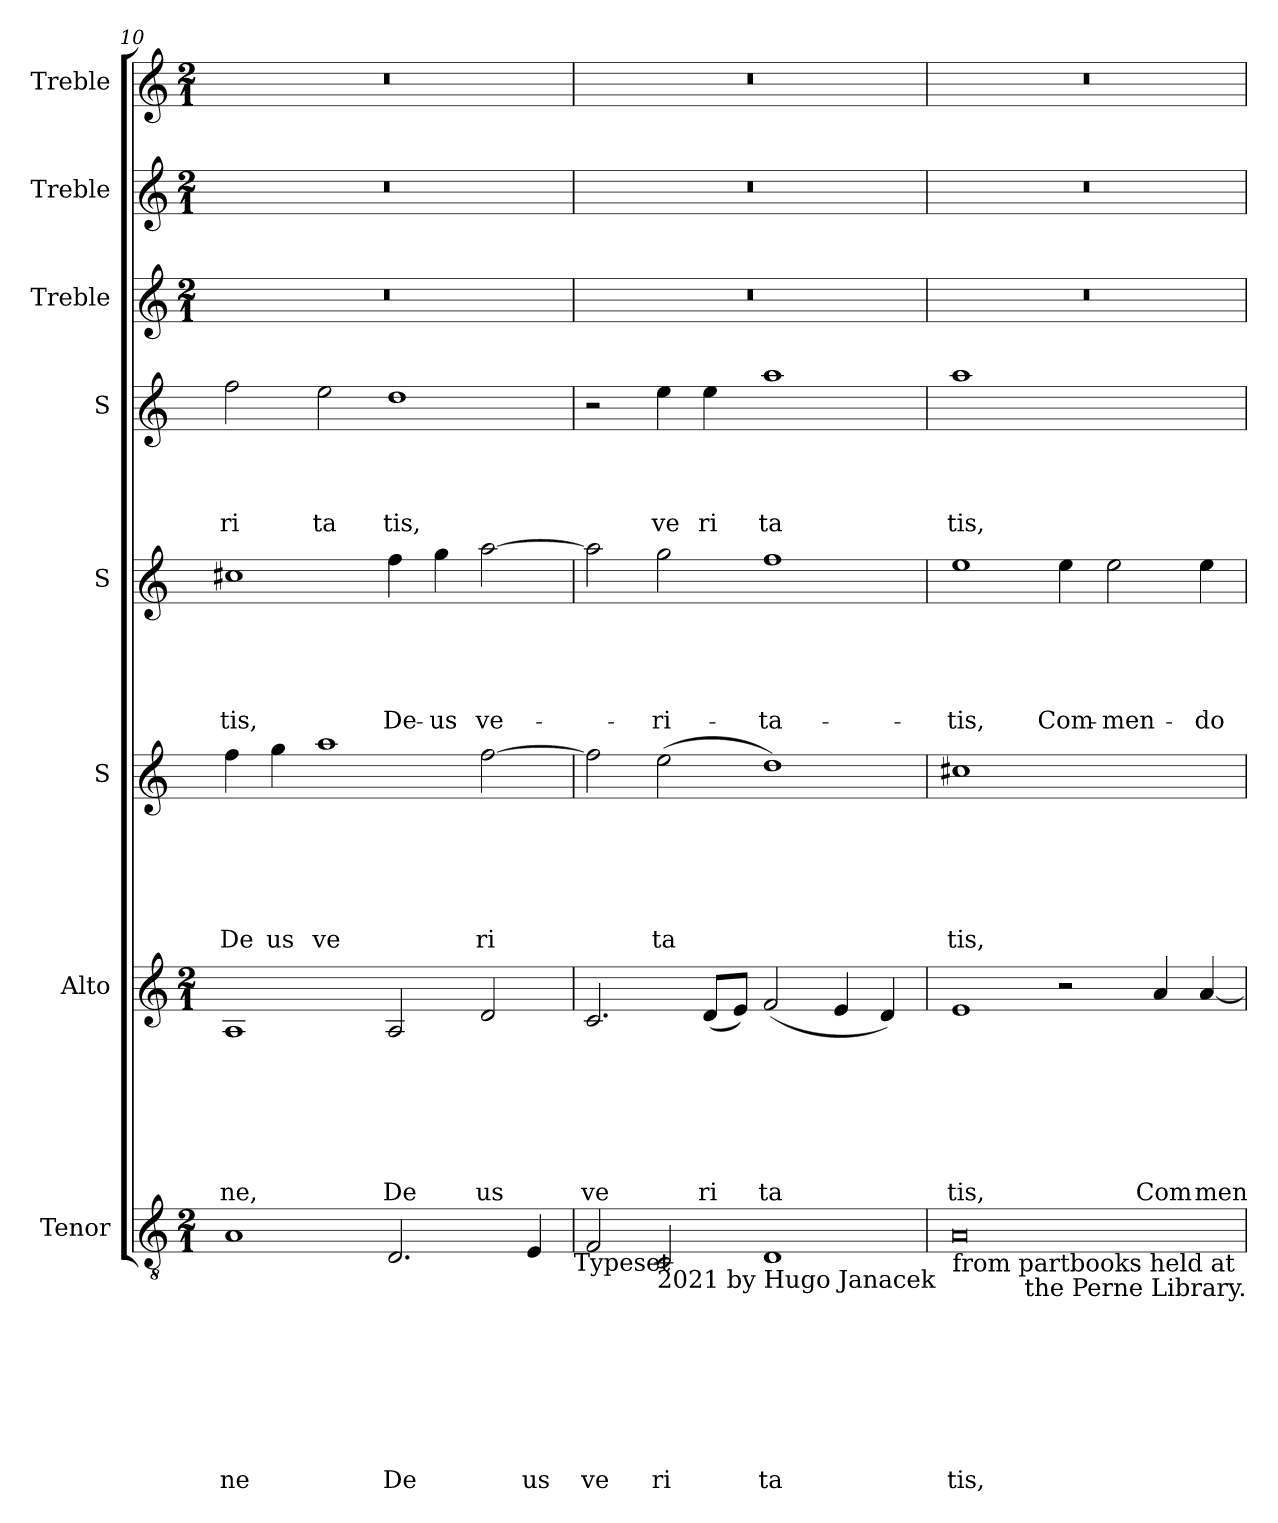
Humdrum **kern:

**kern	**text	**text	**text	**text	**text	**text	**text	**text	**kern	**text	**text	**text	**text	**text	**text	**text	**kern	**text	**text	**text	**text	**text	**text	**kern	**text	**text	**text	**text	**text	**kern	**text	**text	**text	**text	**kern	**kern	**kern
*part8	*part8	*part8	*part8	*part8	*part8	*part8	*part8	*part8	*part7	*part7	*part7	*part7	*part7	*part7	*part7	*part7	*part6	*part6	*part6	*part6	*part6	*part6	*part6	*part5	*part5	*part5	*part5	*part5	*part5	*part4	*part4	*part4	*part4	*part4	*part3	*part2	*part1
*staff8	*staff8	*staff8	*staff8	*staff8	*staff8	*staff8	*staff8	*staff8	*staff7	*staff7	*staff7	*staff7	*staff7	*staff7	*staff7	*staff7	*staff6	*staff6	*staff6	*staff6	*staff6	*staff6	*staff6	*staff5	*staff5	*staff5	*staff5	*staff5	*staff5	*staff4	*staff4	*staff4	*staff4	*staff4	*staff3	*staff2	*staff1
*I"Tenor	*	*	*	*	*	*	*	*	*I"Alto	*	*	*	*	*	*	*	*I"S	*	*	*	*	*	*	*I"S	*	*	*	*	*	*I"S	*	*	*	*	*I"Treble	*I"Treble	*I"Treble
*I'T	*	*	*	*	*	*	*	*	*I'A	*	*	*	*	*	*	*	*I'S	*	*	*	*	*	*	*	*	*	*	*	*	*I'S	*	*	*	*	*	*	*
!!LO:LB:g=z
*clefGv2	*	*	*	*	*	*	*	*	*clefG2	*	*	*	*	*	*	*	*clefG2	*	*	*	*	*	*	*clefG2	*	*	*	*	*	*clefG2	*	*	*	*	*clefG2	*clefG2	*clefG2
*k[]	*	*	*	*	*	*	*	*	*k[]	*	*	*	*	*	*	*	*k[]	*	*	*	*	*	*	*k[]	*	*	*	*	*	*k[]	*	*	*	*	*k[]	*k[]	*k[]
*C:	*	*	*	*	*	*	*	*	*C:	*	*	*	*	*	*	*	*C:	*	*	*	*	*	*	*C:	*	*	*	*	*	*C:	*	*	*	*	*C:	*C:	*C:
*M2/1	*	*	*	*	*	*	*	*	*M2/1	*	*	*	*	*	*	*	*	*	*	*	*	*	*	*	*	*	*	*	*	*	*	*	*	*	*M2/1	*M2/1	*M2/1
=10	=10	=10	=10	=10	=10	=10	=10	=10	=10	=10	=10	=10	=10	=10	=10	=10	=10	=10	=10	=10	=10	=10	=10	=10	=10	=10	=10	=10	=10	=10	=10	=10	=10	=10	=10	=10	=10
!	!	!	!	!	!	!	!	!LO:LY:b	!	!	!	!	!	!	!	!LO:LY:b	!	!	!	!	!	!	!LO:LY:b	!	!	!	!	!	!LO:LY:b	!	!	!	!	!LO:LY:b	!	!	!
1A	.	.	.	.	.	.	.	ne	1A	.	.	.	.	.	.	-ne,	4ff\	.	.	.	.	.	De	1cc#X	.	.	.	.	tis,	2ff\	.	.	.	ri	0r	0r	0r
!	!	!	!	!	!	!	!	!	!	!	!	!	!	!	!	!	!	!	!	!	!	!	!LO:LY:b	!	!	!	!	!	!	!	!	!	!	!	!	!	!
.	.	.	.	.	.	.	.	.	.	.	.	.	.	.	.	.	4gg\	.	.	.	.	.	us	.	.	.	.	.	.	.	.	.	.	.	.	.	.
!	!	!	!	!	!	!	!	!	!	!	!	!	!	!	!	!	!	!	!	!	!	!	!LO:LY:b	!	!	!	!	!	!	!	!	!	!	!LO:LY:b	!	!	!
.	.	.	.	.	.	.	.	.	.	.	.	.	.	.	.	.	1aa	.	.	.	.	.	ve	.	.	.	.	.	.	2ee\	.	.	.	ta	.	.	.
!	!	!	!	!	!	!	!	!LO:LY:b	!	!	!	!	!	!	!	!LO:LY:b	!	!	!	!	!	!	!	!	!	!	!	!	!LO:LY:b	!	!	!	!	!LO:LY:b	!	!	!
2.D/	.	.	.	.	.	.	.	De	2A/	.	.	.	.	.	.	De	.	.	.	.	.	.	.	4ff\	.	.	.	.	De-	1dd	.	.	.	tis,	.	.	.
!	!	!	!	!	!	!	!	!	!	!	!	!	!	!	!	!	!	!	!	!	!	!	!	!	!	!	!	!	!LO:LY:b	!	!	!	!	!	!	!	!
.	.	.	.	.	.	.	.	.	.	.	.	.	.	.	.	.	.	.	.	.	.	.	.	4gg\	.	.	.	.	-us	.	.	.	.	.	.	.	.
!	!	!	!	!	!	!	!	!	!	!	!	!	!	!	!	!LO:LY:b	!	!	!	!	!	!	!LO:LY:b	!	!	!	!	!	!LO:LY:b	!	!	!	!	!	!	!	!
.	.	.	.	.	.	.	.	.	2d/	.	.	.	.	.	.	us	[>2ff\	.	.	.	.	.	ri	[>2aa\	.	.	.	.	ve-	.	.	.	.	.	.	.	.
!	!	!	!	!	!	!	!	!LO:LY:b	!	!	!	!	!	!	!	!	!	!	!	!	!	!	!	!	!	!	!	!	!	!	!	!	!	!	!	!	!
4E/	.	.	.	.	.	.	.	us	.	.	.	.	.	.	.	.	.	.	.	.	.	.	.	.	.	.	.	.	.	.	.	.	.	.	.	.	.
!LO:TX:b:t=Typeset	!	!	!	!	!	!	!	!	!	!	!	!	!	!	!	!	!	!	!	!	!	!	!	!	!	!	!	!	!	!	!	!	!	!	!	!	!
=11	=11	=11	=11	=11	=11	=11	=11	=11	=11	=11	=11	=11	=11	=11	=11	=11	=11	=11	=11	=11	=11	=11	=11	=11	=11	=11	=11	=11	=11	=11	=11	=11	=11	=11	=11	=11	=11
!	!	!	!	!	!	!	!	!LO:LY:b	!	!	!	!	!	!	!	!LO:LY:b	!	!	!	!	!	!	!	!	!	!	!	!	!	!	!	!	!	!	!	!	!
2F/	.	.	.	.	.	.	.	ve	2.c/	.	.	.	.	.	.	ve	2ff\]	.	.	.	.	.	.	2aa\]	.	.	.	.	.	2r	.	.	.	.	0r	0r	0r
!LO:TX:b:t=2021 by Hugo Janacek	!	!	!	!	!	!	!	!	!	!	!	!	!	!	!	!	!	!	!	!	!	!	!	!	!	!	!	!	!	!	!	!	!	!	!	!	!
!	!	!	!	!	!	!	!	!LO:LY:b	!	!	!	!	!	!	!	!	!	!	!	!	!	!	!LO:LY:b	!	!	!	!	!	!LO:LY:b	!	!	!	!	!LO:LY:b	!	!	!
2C/	.	.	.	.	.	.	.	ri	.	.	.	.	.	.	.	.	(>2ee\	.	.	.	.	.	ta	2gg\	.	.	.	.	-ri-	4ee\	.	.	.	ve	.	.	.
!	!	!	!	!	!	!	!	!	!	!	!	!	!	!	!	!LO:LY:b	!	!	!	!	!	!	!	!	!	!	!	!	!	!	!	!	!	!LO:LY:b	!	!	!
.	.	.	.	.	.	.	.	.	(<8d/L	.	.	.	.	.	.	ri	.	.	.	.	.	.	.	.	.	.	.	.	.	4ee\	.	.	.	ri	.	.	.
.	.	.	.	.	.	.	.	.	8e/J)	.	.	.	.	.	.	.	.	.	.	.	.	.	.	.	.	.	.	.	.	.	.	.	.	.	.	.	.
!	!	!	!	!	!	!	!	!LO:LY:b	!	!	!	!	!	!	!	!LO:LY:b	!	!	!	!	!	!	!	!	!	!	!	!	!LO:LY:b	!	!	!	!	!LO:LY:b	!	!	!
1D	.	.	.	.	.	.	.	ta	(<2f/	.	.	.	.	.	.	ta	1dd)	.	.	.	.	.	.	1ff	.	.	.	.	-ta-	1aa	.	.	.	ta	.	.	.
.	.	.	.	.	.	.	.	.	4e/	.	.	.	.	.	.	.	.	.	.	.	.	.	.	.	.	.	.	.	.	.	.	.	.	.	.	.	.
.	.	.	.	.	.	.	.	.	4d/)	.	.	.	.	.	.	.	.	.	.	.	.	.	.	.	.	.	.	.	.	.	.	.	.	.	.	.	.
=12	=12	=12	=12	=12	=12	=12	=12	=12	=12	=12	=12	=12	=12	=12	=12	=12	=12	=12	=12	=12	=12	=12	=12	=12	=12	=12	=12	=12	=12	=12	=12	=12	=12	=12	=12	=12	=12
*	*	*	*	*	*	*	*	*	*	*	*	*	*	*	*	*	*^	*	*	*	*	*	*	*	*	*	*	*	*	*^	*	*	*	*	*	*	*
!LO:TX:b:t=from partbooks held at	!	!	!	!	!	!	!	!	!	!	!	!	!	!	!	!	!	!	!	!	!	!	!	!	!	!	!	!	!	!	!	!	!	!	!	!	!	!	!
!	!	!	!	!	!	!	!	!LO:LY:b	!	!	!	!	!	!	!	!LO:LY:b	!	!LO:N:vis=1	!	!	!	!	!	!LO:LY:b	!	!	!	!	!	!LO:LY:b	!	!LO:N:vis=1	!	!	!	!LO:LY:b	!	!	!
0A	.	.	.	.	.	.	.	tis,	1e	.	.	.	.	.	.	tis,	1cc#X	0rc	.	.	.	.	.	tis,	1ee	.	.	.	.	-tis,	1aa	0rc	.	.	.	tis,	0r	0r	0r
!	!	!	!	!	!	!	!	!	!	!	!	!	!	!	!	!	!	!	!	!	!	!	!	!	!	!	!	!	!	!LO:LY:b	!	!	!	!	!	!	!	!	!
.	.	.	.	.	.	.	.	.	2r	.	.	.	.	.	.	.	1ryy	.	.	.	.	.	.	.	4ee\	.	.	.	.	Com-	1ryy	.	.	.	.	.	.	.	.
!	!	!	!	!	!	!	!	!	!	!	!	!	!	!	!	!	!	!	!	!	!	!	!	!	!	!	!	!	!	!LO:LY:b	!	!	!	!	!	!	!	!	!
.	.	.	.	.	.	.	.	.	.	.	.	.	.	.	.	.	.	.	.	.	.	.	.	.	2ee\	.	.	.	.	-men-	.	.	.	.	.	.	.	.	.
!	!	!	!	!	!	!	!	!	!	!	!	!	!	!	!	!LO:LY:b	!	!	!	!	!	!	!	!	!	!	!	!	!	!	!	!	!	!	!	!	!	!	!
.	.	.	.	.	.	.	.	.	4a/	.	.	.	.	.	.	Com	.	.	.	.	.	.	.	.	.	.	.	.	.	.	.	.	.	.	.	.	.	.	.
!	!	!	!	!	!	!	!	!	!	!	!	!	!	!	!	!LO:LY:b	!	!	!	!	!	!	!	!	!	!	!	!	!	!LO:LY:b	!	!	!	!	!	!	!	!	!
.	.	.	.	.	.	.	.	.	[<4a/	.	.	.	.	.	.	men	.	.	.	.	.	.	.	.	4ee\	.	.	.	.	-do	.	.	.	.	.	.	.	.	.
*	*	*	*	*	*	*	*	*	*	*	*	*	*	*	*	*	*v	*v	*	*	*	*	*	*	*	*	*	*	*	*	*v	*v	*	*	*	*	*	*	*
!LO:TX:b:t=the Perne Library.	!	!	!	!	!	!	!	!	!	!	!	!	!	!	!	!	!	!	!	!	!	!	!	!	!	!	!	!	!	!	!	!	!	!	!	!	!
=	=	=	=	=	=	=	=	=	=	=	=	=	=	=	=	=	=	=	=	=	=	=	=	=	=	=	=	=	=	=	=	=	=	=	=	=	=
*-	*-	*-	*-	*-	*-	*-	*-	*-	*-	*-	*-	*-	*-	*-	*-	*-	*-	*-	*-	*-	*-	*-	*-	*-	*-	*-	*-	*-	*-	*-	*-	*-	*-	*-	*-	*-	*-
